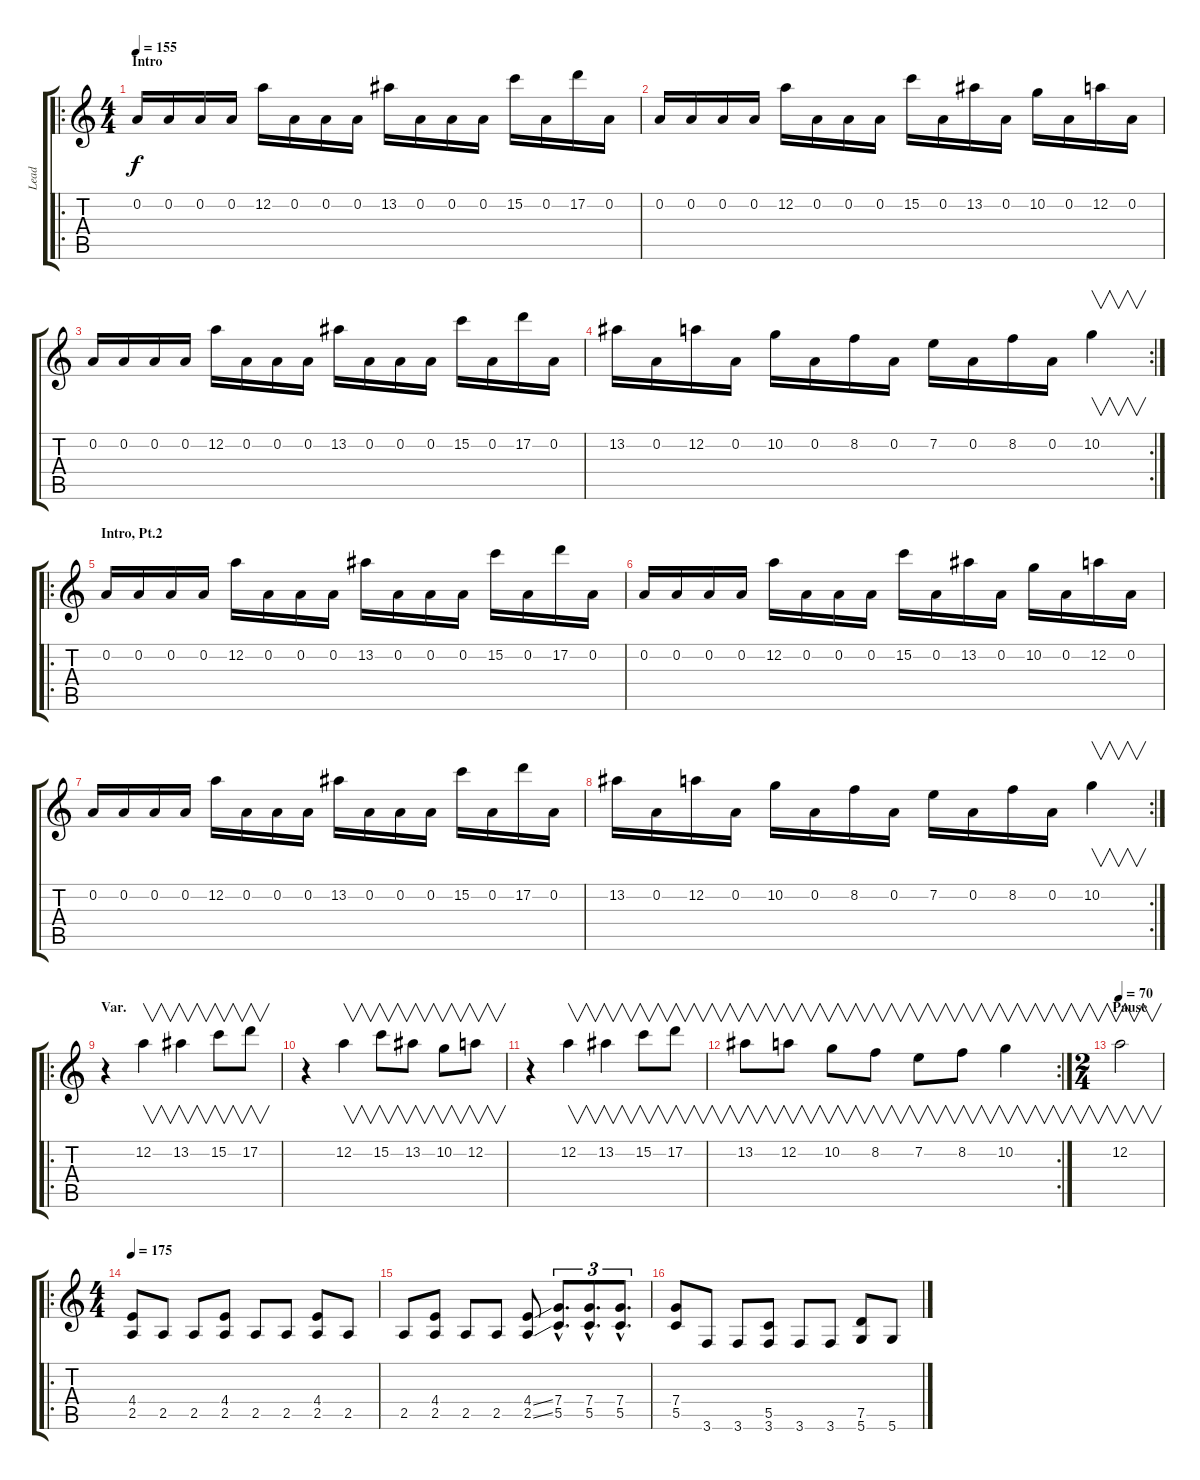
\track ("Lead" "Lead") {instrument distortionguitar}
\staff {score tabs}
\tuning (D4 A3 F3 C3 G2 D2) {hide}
\ro
\ts (4 4)
\section ("" "Intro")
\tempo 155
\clef g2
\ks c
0.2.16{dy f instrument distortionguitar} 0.2.16 0.2.16 0.2.16 12.2.16 0.2.16 0.2.16 0.2.16 13.2.16 0.2.16 0.2.16 0.2.16 15.2.16 0.2.16 17.2.16 0.2.16 |
0.2.16 0.2.16 0.2.16 0.2.16 12.2.16 0.2.16 0.2.16 0.2.16 15.2.16 0.2.16 13.2.16 0.2.16 10.2.16 0.2.16 12.2.16 0.2.16 |
0.2.16 0.2.16 0.2.16 0.2.16 12.2.16 0.2.16 0.2.16 0.2.16 13.2.16 0.2.16 0.2.16 0.2.16 15.2.16 0.2.16 17.2.16 0.2.16 |
\rc 2
13.2.16 0.2.16 12.2.16 0.2.16 10.2.16 0.2.16 8.2.16 0.2.16 7.2.16 0.2.16 8.2.16 0.2.16 10.2.4{v} |
\ro
\section ("" "Intro, Pt.2")
0.2.16 0.2.16 0.2.16 0.2.16 12.2.16 0.2.16 0.2.16 0.2.16 13.2.16 0.2.16 0.2.16 0.2.16 15.2.16 0.2.16 17.2.16 0.2.16 |
0.2.16 0.2.16 0.2.16 0.2.16 12.2.16 0.2.16 0.2.16 0.2.16 15.2.16 0.2.16 13.2.16 0.2.16 10.2.16 0.2.16 12.2.16 0.2.16 |
0.2.16 0.2.16 0.2.16 0.2.16 12.2.16 0.2.16 0.2.16 0.2.16 13.2.16 0.2.16 0.2.16 0.2.16 15.2.16 0.2.16 17.2.16 0.2.16 |
\rc 2
13.2.16 0.2.16 12.2.16 0.2.16 10.2.16 0.2.16 8.2.16 0.2.16 7.2.16 0.2.16 8.2.16 0.2.16 10.2.4{v} |
\ro
\section ("" "Var.")
r.4 12.2.4{v} 13.2.4{v} 15.2.8{v} 17.2.8{v} |
r.4 12.2.4{v} 15.2.8{v} 13.2.8{v} 10.2.8{v} 12.2.8{v} |
r.4 12.2.4{v} 13.2.4{v} 15.2.8{v} 17.2.8{v} |
\rc 2
13.2.8{v} 12.2.8{v} 10.2.8{v} 8.2.8{v} 7.2.8{v} 8.2.8{v} 10.2.4{v} |
\ts (2 4)
\section ("" "Pause")
\tempo 70
12.2.2{v} |
\ro
\ts (4 4)
\tempo 175
(4.4 2.5).8{instrument overdrivenguitar} 2.5.8 2.5.8 (4.4 2.5).8 2.5.8 2.5.8 (4.4 2.5).8 2.5.8 |
2.5.8 (4.4 2.5).8 2.5.8 2.5.8 (4.4{ss} 2.5{ss}).8 (7.4{hac} 5.5{hac}).8{d tu (3 2)} (7.4{hac} 5.5{hac}).8{d tu (3 2)} (7.4{hac} 5.5{hac}).8{d tu (3 2)} |
(7.4 5.5).8 3.6.8 3.6.8 (5.5 3.6).8 3.6.8 3.6.8 (7.5 5.6).8 5.6.8
